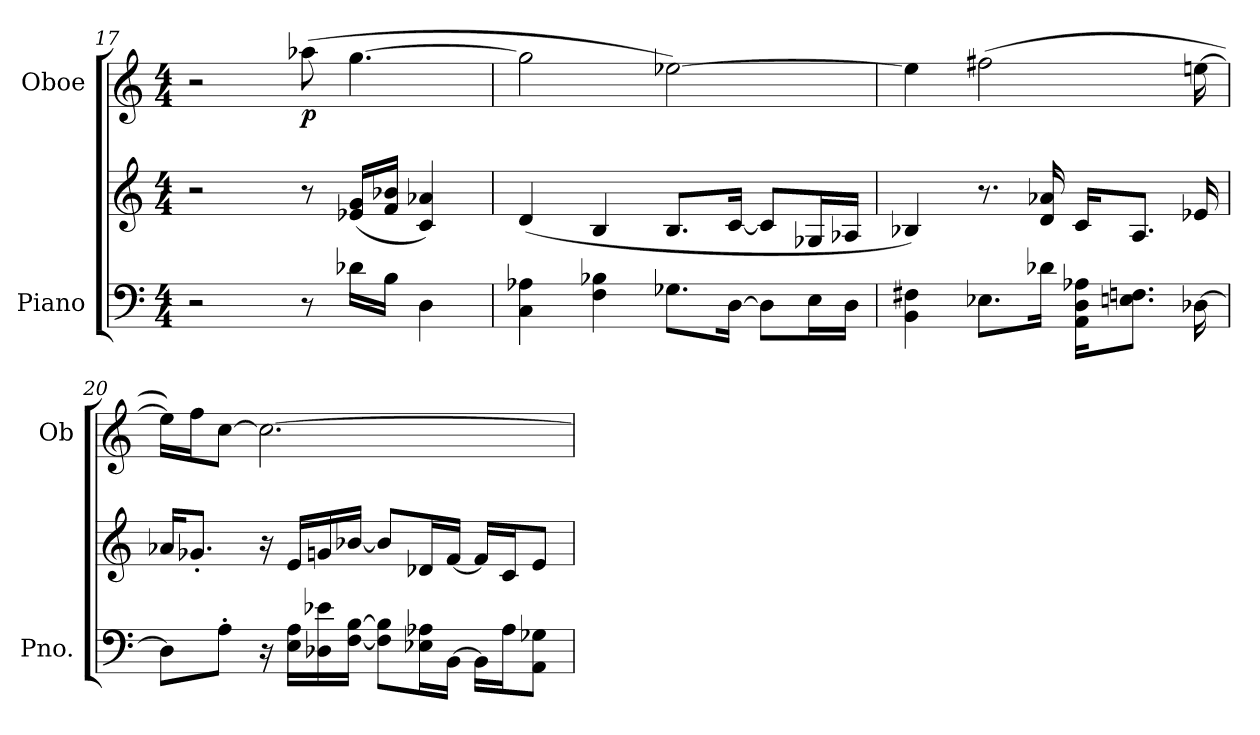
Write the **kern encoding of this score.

**kern	**kern	**kern	**dynam
*part2	*part2	*part1	*part1
*staff3	*staff2	*staff1	*staff1
*I"Piano	*	*I"Oboe	*
*I'Pno.	*	*I'Ob	*
*clefF4	*clefG2	*clefG2	*
*k[]	*k[]	*k[]	*
*M4/4	*M4/4	*M4/4	*
=17	=17	=17	=17
2r	2r	2r	.
!	!	!	!LO:DY:b
8r	8r	(>8aa-X\	p
16d-X\LL	(<16e-X/ 16g/LL	[4.gg\	.
16B\JJ	16f/ 16b-X/JJ	.	.
4D\	4c/ 4a-X/)	.	.
=18	=18	=18	=18
4C\ 4A-X\	(<4d/	2gg\]	.
4F\ 4B-X\	4B/	.	.
8.G-X\L	8.B/L	[2ee-X\)	.
[16D\Jk	[16c/Jk	.	.
8D\L]	8c/L]	.	.
16E\L	16G-X/L	.	.
16D\JJ	16A-X/JJ	.	.
!!LO:LB:g=z
=19	=19	=19	=19
4BB\ 4F#X\	4B-X/)	4ee-\]	.
8.E-X\L	8.r	(>2ff#X\	.
16d-X\Jk	16d/ 16a-X/	.	.
16AA\ 16D\ 16A-X\KL	16c/KL	.	.
8.En\ 8.Fn\J	8.A/J	.	.
[16D-X\	16e-X/	[16een\	.
=20	=20	=20	=20
8D-\L]	16a-X/KL	16ee\LL])	.
.	8.g-X'/J	16ff\J	.
8A'\J	.	[8cc\J	.
16r	16r	2.cc\_	.
16E\ 16A\LL	16e/LL	.	.
16D-X\ 16e-X\	16gn/	.	.
[16F\ [16B\JJ	[16b-X/JJ	.	.
8F\] 8B\]L	8b-/L]	.	.
16E-X\ 16A-X\L	16d-X/L	.	.
[16BB\JJ	[16f/JJ	.	.
16BB\LL]	16f/LL]	.	.
16A-\J	16c/J	.	.
8AA\ 8G-X\J	8e/J	.	.
=	=	=	=
*-	*-	*-	*-
